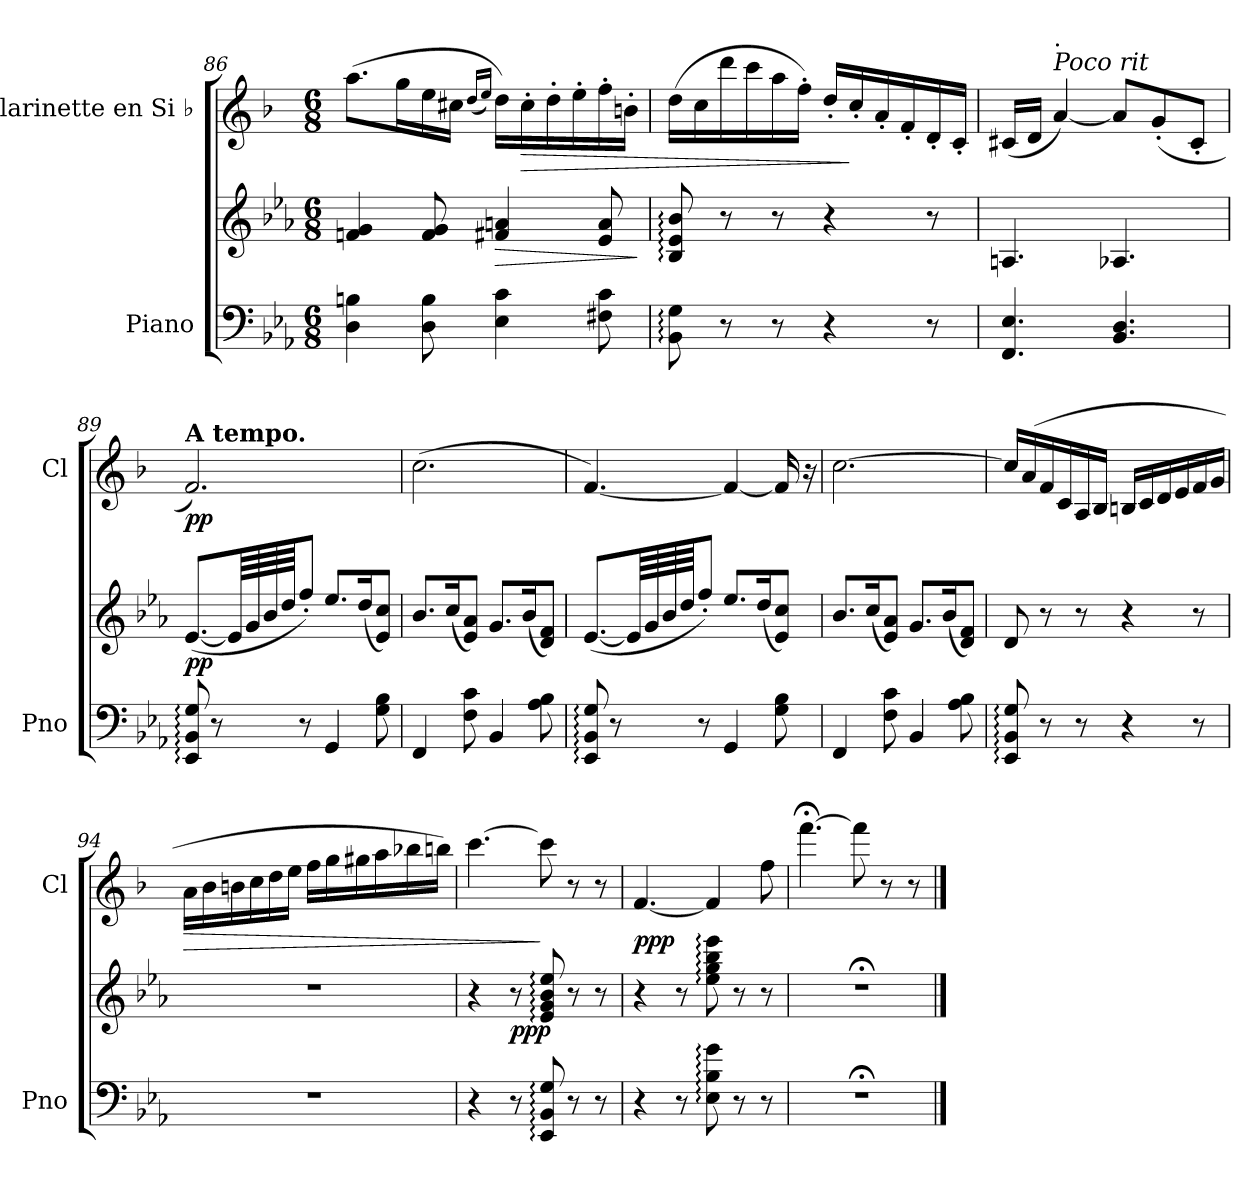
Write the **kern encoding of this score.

**kern	**kern	**dynam	**kern	**dynam
*part2	*part2	*part2	*part1	*part1
*staff3	*staff2	*staff2/3	*staff1	*staff1
*I"Piano	*	*	*I"Clarinette en Si ♭	*
*I'Pno	*	*	*I'Cl	*
*clefF4	*clefG2	*	*clefG2	*
*	*	*	*ITrd1c2	*
*k[b-e-a-]	*k[b-e-a-]	*	*k[b-e-a-]	*
*M6/8	*M6/8	*	*M6/8	*
=86	=86	=86	=86	=86
4D\ 4Bn\	4fn/ 4g/	.	(>8.gg\L	.
.	.	.	16ff\L	.
8D\ 8B\	8f/ 8g/	.	16dd\	.
.	.	.	16bn\JJ	.
.	.	.	(<16qcc/LL	.
.	.	.	16qdd/JJ)	.
!	!	!LO:HP:b	!	!
4E-\ 4c\	4f#X/ 4an/	>	16cc\LL)	.
!	!	!	!	!LO:HP:b
.	.	.	16b'\	>
.	.	.	16cc'\	.
.	.	.	16dd'\	.
8F#X\ 8c\	8e-/ 8a/	.	16ee-'\	.
.	.	.	16an'\JJ	.
.	.	]	.	.
!!LO:LB:g=z
=87	=87	=87	=87	=87
8BB-\: 8G\:	8B-/: 8e-/: 8b-/:	.	(>16cc\LL	.
.	.	.	16b-\	.
8r	8r	.	16ccc\	.
.	.	.	16bb-\	.
8r	8r	.	16gg\	.
.	.	.	16ee-'\JJ)	.
4r	4r	.	16cc'/LL	.
.	.	.	16b-'/	]
.	.	.	16g'/	.
.	.	.	16e-'/	.
8r	8r	.	16c'/	.
.	.	.	16B-'/JJ	.
=88	=88	=88	=88	=88
4.FF/ 4.E-/	(<4.An/	.	(<16Bn/LL	.
.	.	.	16c/JJ	.
!	!	!	!LO:TX:i:t=Poco rit	!
!	!	!	!LO:TX:t=.	!
.	.	.	[4g/)	.
4.BB-/ 4.D/	4.A-X/	.	8g/L]	.
.	.	.	(<8f'/	.
.	.	.	8B'/J	.
=89	=89	=89	=89	=89
!	!	!	!LO:TX:a:B:t=A tempo.	!
!	!	!LO:DY:b	!	!LO:DY:b
8EE-/: 8BB-/: 8G/:)	(<[8.e-/L	pp	2.e-/)	pp
8r	.	.	.	.
.	64e-/LLL]	.	.	.
.	64g/	.	.	.
.	64b-/	.	.	.
.	64dd/JJJ	.	.	.
8r	8ff'/J)	.	.	.
4GG/	8.ee-/L	.	.	.
.	(<16dd/K	.	.	.
8G\ 8B-\	8e-/ 8cc/J)	.	.	.
=90	=90	=90	=90	=90
4FF/	8.b-/L	.	(>2.b-\	.
.	(<16cc/K	.	.	.
8F\ 8c\	8e-/ 8a-/J)	.	.	.
4BB-/	8.g/L	.	.	.
.	(<16b-/K	.	.	.
8A-\ 8B-\	8d/ 8f/J)	.	.	.
!!LO:PB:g=z
=91	=91	=91	=91	=91
8EE-/: 8BB-/: 8G/:	(<[8.e-/L	.	[4.e-/)	.
8r	.	.	.	.
.	64e-/LLL]	.	.	.
.	64g/	.	.	.
.	64b-/	.	.	.
.	64dd/JJJ	.	.	.
8r	8ff'/J)	.	.	.
4GG/	8.ee-/L	.	4e-/_	.
.	(<16dd/K	.	.	.
8G\ 8B-\	8e-/ 8cc/J)	.	16e-/]	.
.	.	.	16r	.
=92	=92	=92	=92	=92
4FF/	8.b-/L	.	[2.b-\	.
.	(<16cc/K	.	.	.
8F\ 8c\	8e-/ 8a-/J)	.	.	.
4BB-/	8.g/L	.	.	.
.	(<16b-/K	.	.	.
8A-\ 8B-\	8d/ 8f/J)	.	.	.
=93	=93	=93	=93	=93
8EE-/: 8BB-/: 8G/:	8d/	.	16b-/LL]	.
.	.	.	(>16g/	.
8r	8r	.	16e-/	.
.	.	.	16B-/	.
8r	8r	.	16G/	.
.	.	.	16A-/JJ	.
4r	4r	.	16An/LL	.
.	.	.	16B-/	.
.	.	.	16c/	.
.	.	.	16d/	.
8r	8r	.	16e-/	.
.	.	.	16f/JJ	.
!!LO:LB:g=z
=94	=94	=94	=94	=94
!	!	!	!	!LO:HP:b
2.r	2.r	.	16g\LL	>
.	.	.	16a-\	.
.	.	.	16an\	.
.	.	.	16b-\	.
.	.	.	16cc\	.
.	.	.	16dd\JJ	.
.	.	.	16ee-\LL	.
.	.	.	16ff\	.
.	.	.	16ff#X\	.
.	.	.	16gg\	.
.	.	.	16aa-X\	.
.	.	.	16aan\JJ)	.
=95	=95	=95	=95	=95
4r	4r	.	[4.bb-\	.
!	!	!LO:DY:b	!	!
8r	8r	ppp	.	.
8EE-/: 8BB-/: 8G/:	8e-/: 8g/: 8b-/: 8ee-/:	.	8bb-\]	]
8r	8r	.	8r	.
8r	8r	.	8r	.
=96	=96	=96	=96	=96
!	!	!	!	!LO:DY:b
4r	4r	.	[4.e-/	ppp
8r	8r	.	.	.
8E-\: 8B-\: 8g\:	8ee-\: 8gg\: 8bb-\: 8eee-\:	.	4e-/]	.
8r	8r	.	.	.
8r	8r	.	8ee-\	.
=97	=97	=97	=97	=97
2.r;<	2.r;<	.	[4.eee-;<\	.
.	.	.	8eee-\]	.
.	.	.	8r	.
.	.	.	8r	.
==	==	==	==	==
*-	*-	*-	*-	*-
